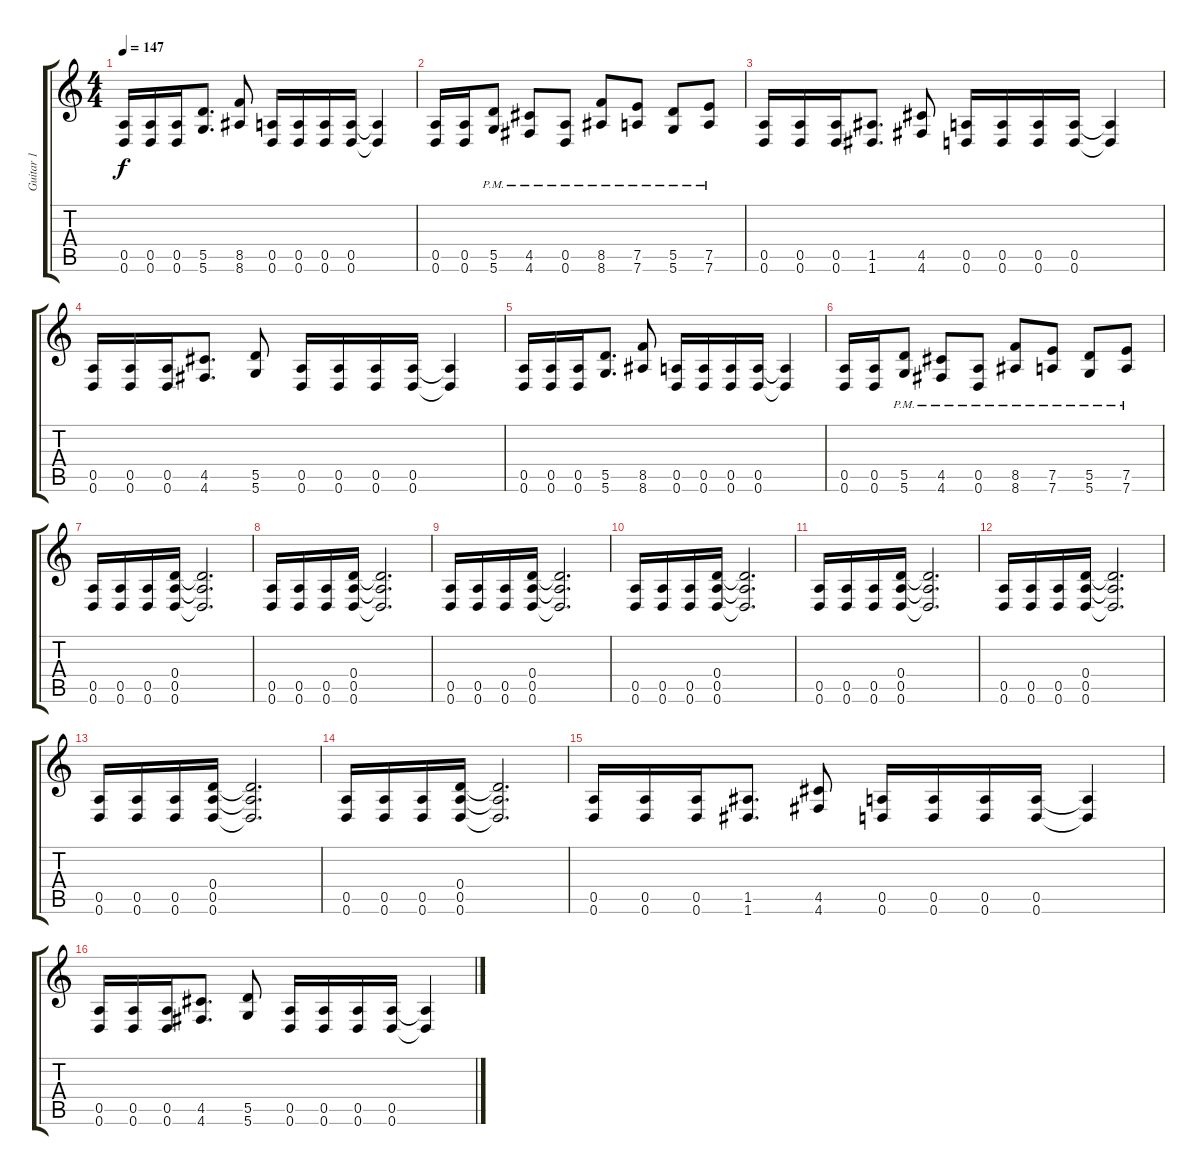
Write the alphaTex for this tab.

\track ("Guitar 1" "Guitar 1") {instrument distortionguitar}
\staff {score tabs}
\tuning (E4 B3 G3 D3 A2 D2) {hide}
\ts (4 4)
\tempo 147
\clef g2
\ks c
(0.5 0.6).16{dy f} (0.5 0.6).16 (0.5 0.6).16 (5.5 5.6).8{d} (8.5 8.6).8 (0.5 0.6).16 (0.5 0.6).16 (0.5 0.6).16 (0.5 0.6).16 (0.5{t} 0.6{t}).4 |
(0.5 0.6).16 (0.5 0.6).16 (5.5{pm} 5.6{pm}).8 (4.5{pm} 4.6{pm}).8 (0.5{pm} 0.6{pm}).8 (8.5{pm} 8.6{pm}).8 (7.5{pm} 7.6{pm}).8 (5.5{pm} 5.6{pm}).8 (7.5{pm} 7.6{pm}).8 |
(0.5 0.6).16 (0.5 0.6).16 (0.5 0.6).16 (1.5 1.6).8{d} (4.5 4.6).8 (0.5 0.6).16 (0.5 0.6).16 (0.5 0.6).16 (0.5 0.6).16 (0.5{t} 0.6{t}).4 |
(0.5 0.6).16 (0.5 0.6).16 (0.5 0.6).16 (4.5 4.6).8{d} (5.5 5.6).8 (0.5 0.6).16 (0.5 0.6).16 (0.5 0.6).16 (0.5 0.6).16 (0.5{t} 0.6{t}).4 |
(0.5 0.6).16 (0.5 0.6).16 (0.5 0.6).16 (5.5 5.6).8{d} (8.5 8.6).8 (0.5 0.6).16 (0.5 0.6).16 (0.5 0.6).16 (0.5 0.6).16 (0.5{t} 0.6{t}).4 |
(0.5 0.6).16 (0.5 0.6).16 (5.5{pm} 5.6{pm}).8 (4.5{pm} 4.6{pm}).8 (0.5{pm} 0.6{pm}).8 (8.5{pm} 8.6{pm}).8 (7.5{pm} 7.6{pm}).8 (5.5{pm} 5.6{pm}).8 (7.5{pm} 7.6{pm}).8 |
(0.5 0.6).16 (0.5 0.6).16 (0.5 0.6).16 (0.4 0.5 0.6).16 (0.4{t} 0.5{t} 0.6{t}).2{d} |
(0.5 0.6).16 (0.5 0.6).16 (0.5 0.6).16 (0.4 0.5 0.6).16 (0.4{t} 0.5{t} 0.6{t}).2{d} |
(0.5 0.6).16 (0.5 0.6).16 (0.5 0.6).16 (0.4 0.5 0.6).16 (0.4{t} 0.5{t} 0.6{t}).2{d} |
(0.5 0.6).16 (0.5 0.6).16 (0.5 0.6).16 (0.4 0.5 0.6).16 (0.4{t} 0.5{t} 0.6{t}).2{d} |
(0.5 0.6).16 (0.5 0.6).16 (0.5 0.6).16 (0.4 0.5 0.6).16 (0.4{t} 0.5{t} 0.6{t}).2{d} |
(0.5 0.6).16 (0.5 0.6).16 (0.5 0.6).16 (0.4 0.5 0.6).16 (0.4{t} 0.5{t} 0.6{t}).2{d} |
(0.5 0.6).16 (0.5 0.6).16 (0.5 0.6).16 (0.4 0.5 0.6).16 (0.4{t} 0.5{t} 0.6{t}).2{d} |
(0.5 0.6).16 (0.5 0.6).16 (0.5 0.6).16 (0.4 0.5 0.6).16 (0.4{t} 0.5{t} 0.6{t}).2{d} |
(0.5 0.6).16 (0.5 0.6).16 (0.5 0.6).16 (1.5 1.6).8{d} (4.5 4.6).8 (0.5 0.6).16 (0.5 0.6).16 (0.5 0.6).16 (0.5 0.6).16 (0.5{t} 0.6{t}).4 |
(0.5 0.6).16 (0.5 0.6).16 (0.5 0.6).16 (4.5 4.6).8{d} (5.5 5.6).8 (0.5 0.6).16 (0.5 0.6).16 (0.5 0.6).16 (0.5 0.6).16 (0.5{t} 0.6{t}).4
